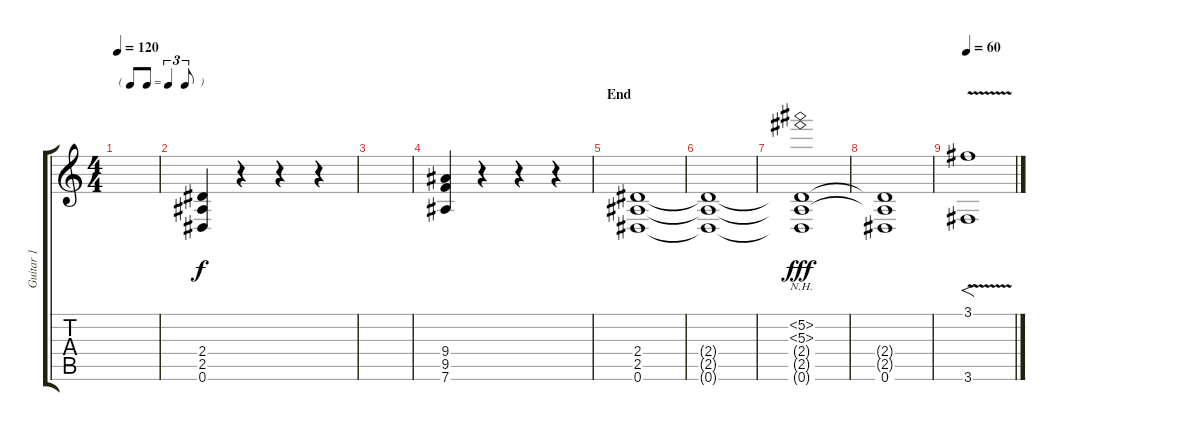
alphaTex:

\track ("Guitar 1" "Guitar 1") {instrument distortionguitar}
\staff {score tabs}
\tuning (Eb4 Bb3 Gb3 Db3 Ab2 Eb2) {hide}
\ts (4 4)
\tf triplet8th
\tempo 120
\clef g2
\ks c
|
(2.4 2.5 0.6).4 r.4 r.4 r.4 |
|
(9.4 9.5 7.6).4 r.4 r.4 r.4 |
\section ("" "End")
(2.4 2.5 0.6).1 |
(2.4{t} 2.5{t} 0.6{t}).1{dy f} |
(5.2{nh} 5.3{nh} 2.4{t} 2.5{t} 0.6{t}).1{dy fff instrument guitarharmonics} |
(2.4{t} 2.5{t} 0.6).1{instrument distortionguitar} |
\tempo 60
(3.1{v} 3.6{v}).1{f volume 16}
